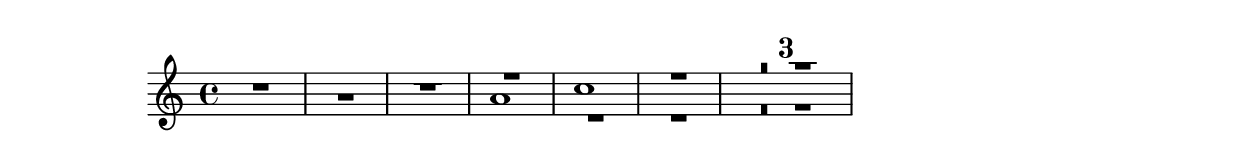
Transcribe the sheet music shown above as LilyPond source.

\version "2.11.42"
\layout { ragged-right = ##t }
\header {
  doctitle = "Positioning multi-measure rests"
  lsrtags = "rhythms,tweaks-and-overrides"
  texidoc = "
Unlike ordinary rests, there is no predefined command
to change the vertical position on the staff of a multi-measure
rest symbol of either form by attaching it to a note.  However,
in polyphonic music multi-measure rests in odd-numbered and
even-numbered voices are vertically separated.  The positioning
of multi-measure rests can be controlled as follows:
 "}

\relative c'' {
  % Multi-measure rests by default are set under the second line
  R1
  % They can be moved with an override
  \override MultiMeasureRest #'staff-position = #-2
  R1
  % A value of 0 is the default position;
  % the following trick moves the rest to the center line
  \override MultiMeasureRest #'staff-position = #-0.01
  R1
  % Multi-measure rests in odd-numbered voices are under the top line
  << { R1 } \\ { a1 } >>
  % Multi-measure rests in even-numbered voices are under the bottom line
  << { c1 } \\ { R1 } >>
  % They remain separated even in empty measures
  << { R1 } \\ { R1 } >>
  % This brings them together even though there are two voices
  \compressFullBarRests
  <<
    \revert MultiMeasureRest #'staff-position
    { R1*3 }
    \\
    \revert MultiMeasureRest #'staff-position
    { R1*3 }
  >>
}
